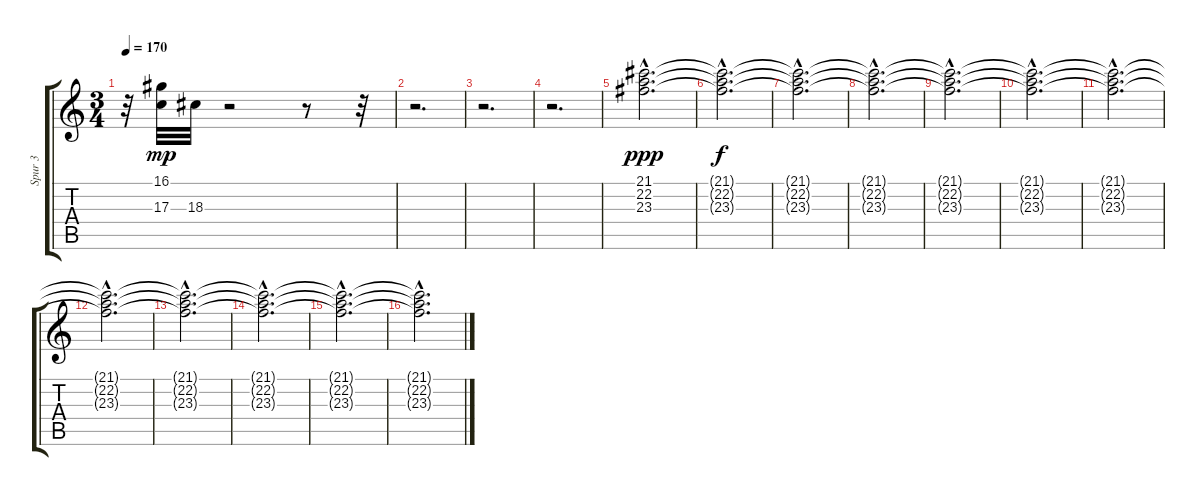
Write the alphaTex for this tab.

\track ("Spur 3" "Spur 3") {instrument stringensemble1}
\staff {score tabs}
\tuning (E4 B3 G3 D3 A2 E2) {hide}
\ts (3 4)
\tempo 170
\clef g2
\ks c
r.32{dy f} (16.1 17.3).32{dy mp} 18.3.32 r.2 r.8 r.32 |
r.2{d} |
r.2{d} |
r.2{d} |
(21.1{hac} 22.2{hac} 23.3{hac}).2{d dy ppp} |
(21.1{hac t} 22.2{hac t} 23.3{hac t}).2{d dy f} |
(21.1{hac t} 22.2{hac t} 23.3{hac t}).2{d} |
(21.1{hac t} 22.2{hac t} 23.3{hac t}).2{d} |
(21.1{hac t} 22.2{hac t} 23.3{hac t}).2{d} |
(21.1{hac t} 22.2{hac t} 23.3{hac t}).2{d} |
(21.1{hac t} 22.2{hac t} 23.3{hac t}).2{d} |
(21.1{hac t} 22.2{hac t} 23.3{hac t}).2{d} |
(21.1{hac t} 22.2{hac t} 23.3{hac t}).2{d} |
(21.1{hac t} 22.2{hac t} 23.3{hac t}).2{d} |
(21.1{hac t} 22.2{hac t} 23.3{hac t}).2{d} |
(21.1{hac t} 22.2{hac t} 23.3{hac t}).2{d}
